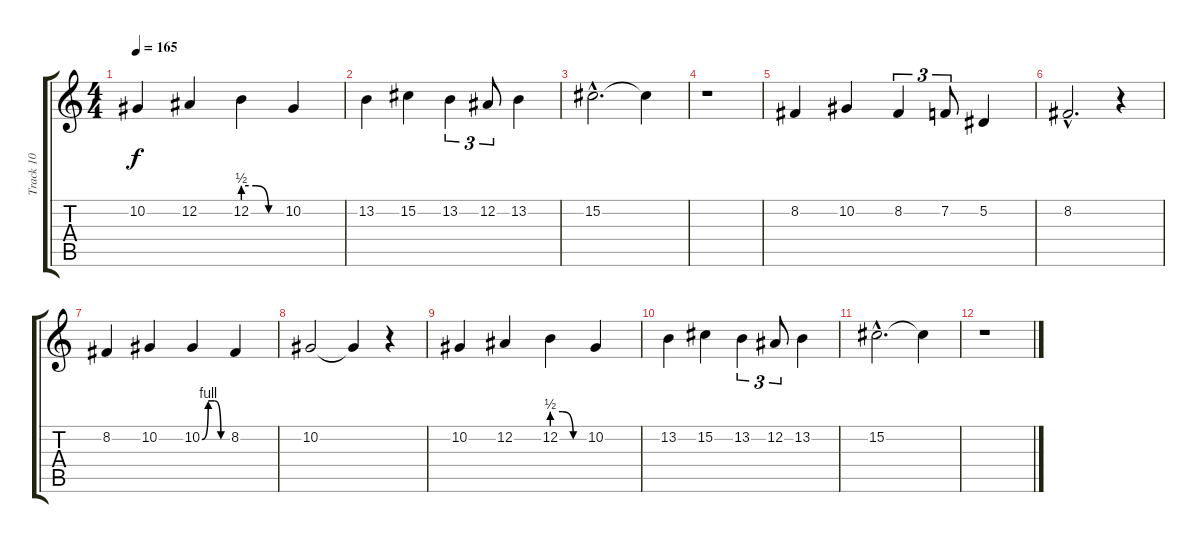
\track ("Track 10" "Track 10") {instrument lead2sawtooth}
\staff {score tabs}
\tuning (Eb4 Bb3 Gb3 Db3 Ab2 Eb2) {hide}
\ts (4 4)
\tempo 165
\clef g2
\ks c
10.2.4{dy f} 12.2.4 12.2{be (custom 0 2 20 2 40 0 60 0)}.4 10.2.4 |
13.2.4 15.2.4 13.2.4{tu (3 2)} 12.2.8{tu (3 2)} 13.2.4 |
15.2{hac}.2{d} 15.2{t}.4 |
r.1 |
8.2.4 10.2.4 8.2.4{tu (3 2)} 7.2.8{tu (3 2)} 5.2.4 |
8.2{hac}.2{d} r.4 |
8.2.4 10.2.4 10.2{be (custom 0 0 15 4 30 4 45 0 60 0)}.4 8.2.4 |
10.2.2 10.2{t}.4 r.4 |
10.2.4 12.2.4 12.2{be (custom 0 2 20 2 40 0 60 0)}.4 10.2.4 |
13.2.4 15.2.4 13.2.4{tu (3 2)} 12.2.8{tu (3 2)} 13.2.4 |
15.2{hac}.2{d} 15.2{t}.4 |
r.1
